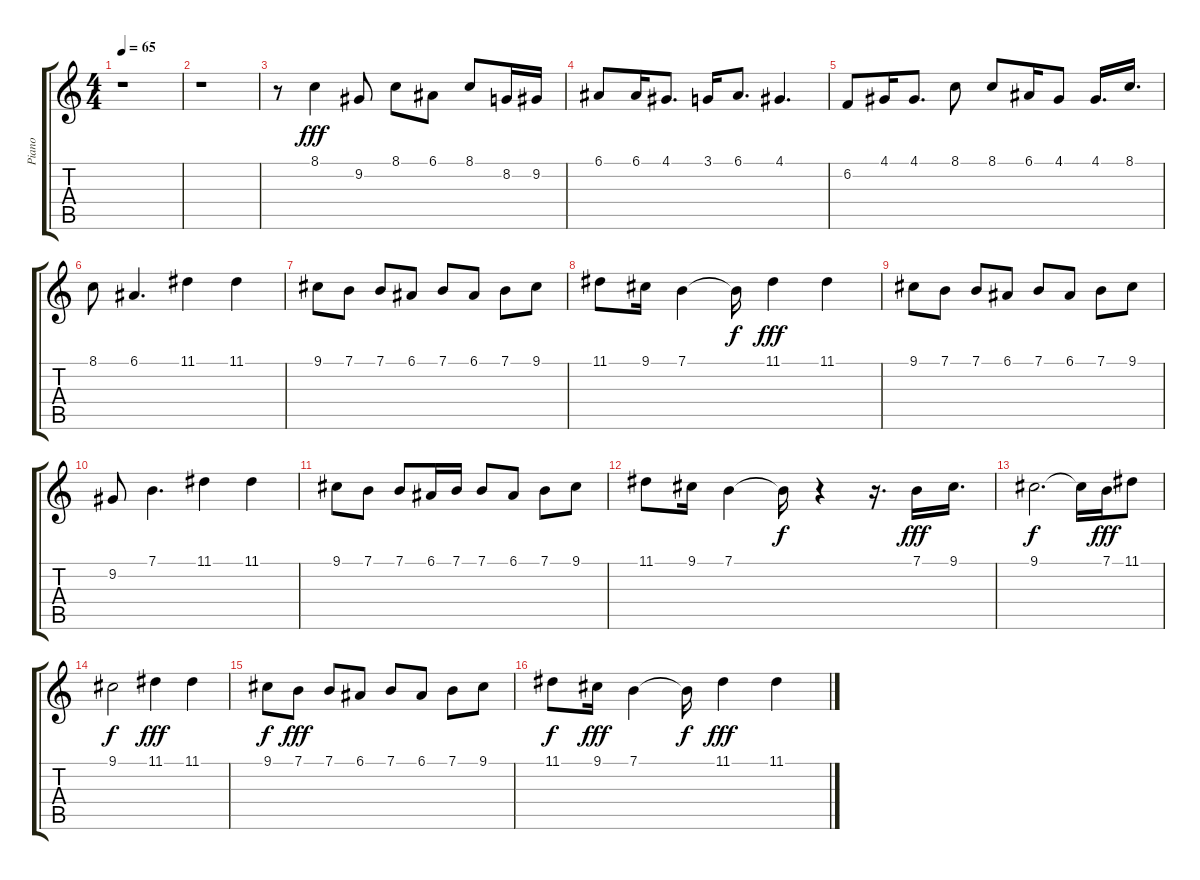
\track ("Piano" "Piano") {instrument electricpiano2}
\staff {score tabs}
\tuning (E4 B3 G3 D3 A2 E2) {hide}
\ts (4 4)
\tempo 65
\clef g2
\ks c
r.1{dy fff} |
r.1 |
r.8 8.1.4 9.2.8 8.1.8 6.1.8 8.1.8 8.2.16 9.2.16 |
6.1.8 6.1.16 4.1.8{d} 3.1.16 6.1.8{d} 4.1.4{d} |
6.2.8 4.1.16 4.1.8{d} 8.1.8 8.1.8 6.1.16 4.1.8 4.1.16{d} 8.1.16{d} |
8.1.8 6.1.4{d} 11.1.4 11.1.4 |
9.1.8 7.1.8 7.1.8 6.1.8 7.1.8 6.1.8 7.1.8 9.1.8 |
11.1.8 9.1.16 7.1.4 7.1{t}.16{dy f} 11.1.4{dy fff} 11.1.4 |
9.1.8 7.1.8 7.1.8 6.1.8 7.1.8 6.1.8 7.1.8 9.1.8 |
9.2.8 7.1.4{d} 11.1.4 11.1.4 |
9.1.8 7.1.8 7.1.8 6.1.16 7.1.16 7.1.8 6.1.8 7.1.8 9.1.8 |
11.1.8 9.1.16 7.1.4 7.1{t}.16{dy f} r.4 r.16{d} 7.1.16{dy fff} 9.1.16{d} |
9.1.2{d dy f} 9.1{t}.16 7.1.16{dy fff} 11.1.8 |
9.1.2{dy f} 11.1.4{dy fff} 11.1.4 |
9.1.8{dy f} 7.1.8{dy fff} 7.1.8 6.1.8 7.1.8 6.1.8 7.1.8 9.1.8 |
11.1.8{dy f} 9.1.16{dy fff} 7.1.4 7.1{t}.16{dy f} 11.1.4{dy fff} 11.1.4
